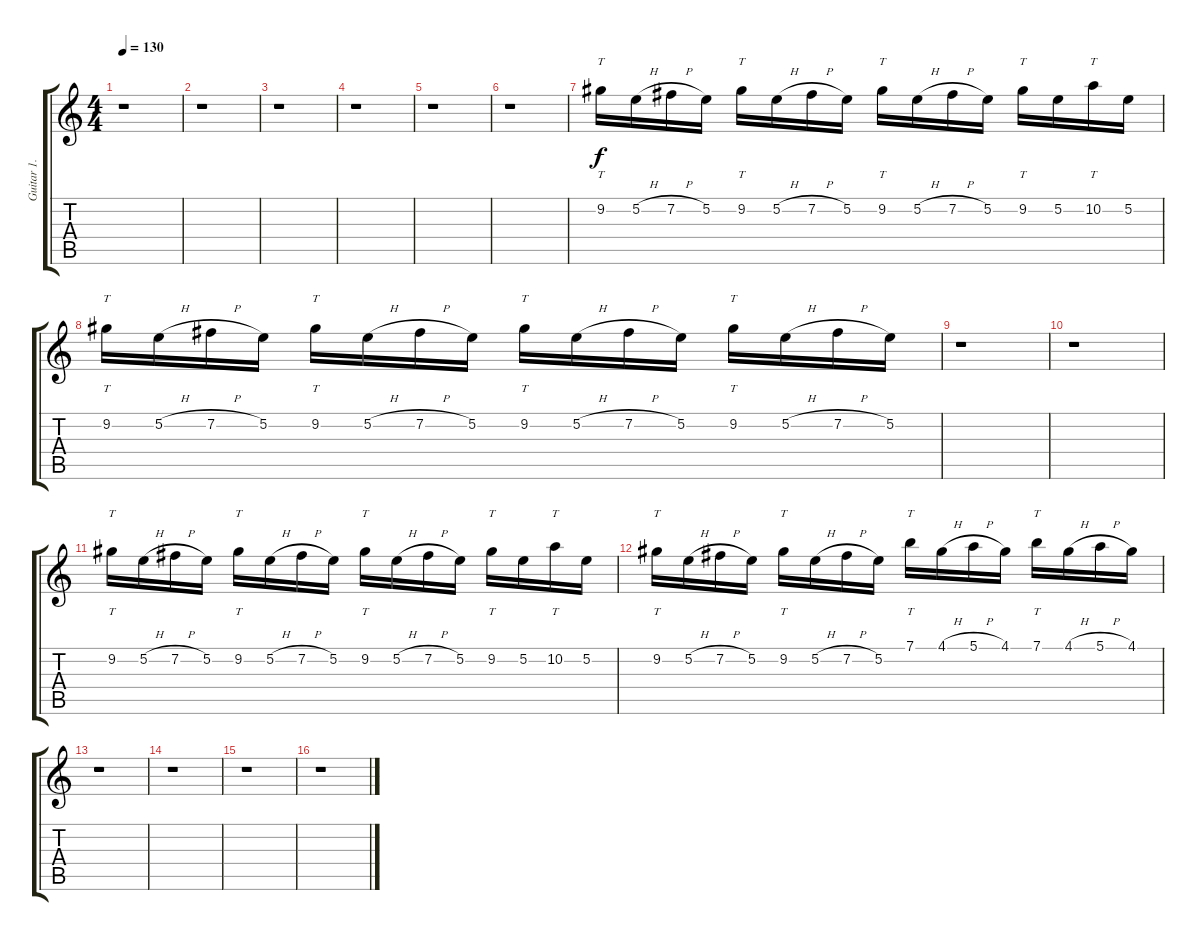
\track ("Guitar 1." "Guitar 1.") {instrument overdrivenguitar}
\staff {score tabs}
\tuning (E4 B3 G3 D3 A2 E2) {hide}
\ts (4 4)
\tempo 130
\clef g2
\ks c
r.1{dy f} |
r.1 |
r.1 |
r.1 |
r.1 |
r.1 |
9.2.16{tt} 5.2{h}.16 7.2{h}.16 5.2.16 9.2.16{tt} 5.2{h}.16 7.2{h}.16 5.2.16 9.2.16{tt} 5.2{h}.16 7.2{h}.16 5.2.16 9.2.16{tt} 5.2.16 10.2.16{tt} 5.2.16 |
9.2.16{tt} 5.2{h}.16 7.2{h}.16 5.2.16 9.2.16{tt} 5.2{h}.16 7.2{h}.16 5.2.16 9.2.16{tt} 5.2{h}.16 7.2{h}.16 5.2.16 9.2.16{tt} 5.2{h}.16 7.2{h}.16 5.2.16 |
r.1 |
r.1 |
9.2.16{tt} 5.2{h}.16 7.2{h}.16 5.2.16 9.2.16{tt} 5.2{h}.16 7.2{h}.16 5.2.16 9.2.16{tt} 5.2{h}.16 7.2{h}.16 5.2.16 9.2.16{tt} 5.2.16 10.2.16{tt} 5.2.16 |
9.2.16{tt} 5.2{h}.16 7.2{h}.16 5.2.16 9.2.16{tt} 5.2{h}.16 7.2{h}.16 5.2.16 7.1.16{tt} 4.1{h}.16 5.1{h}.16 4.1.16 7.1.16{tt} 4.1{h}.16 5.1{h}.16 4.1.16 |
r.1 |
r.1 |
r.1 |
r.1
